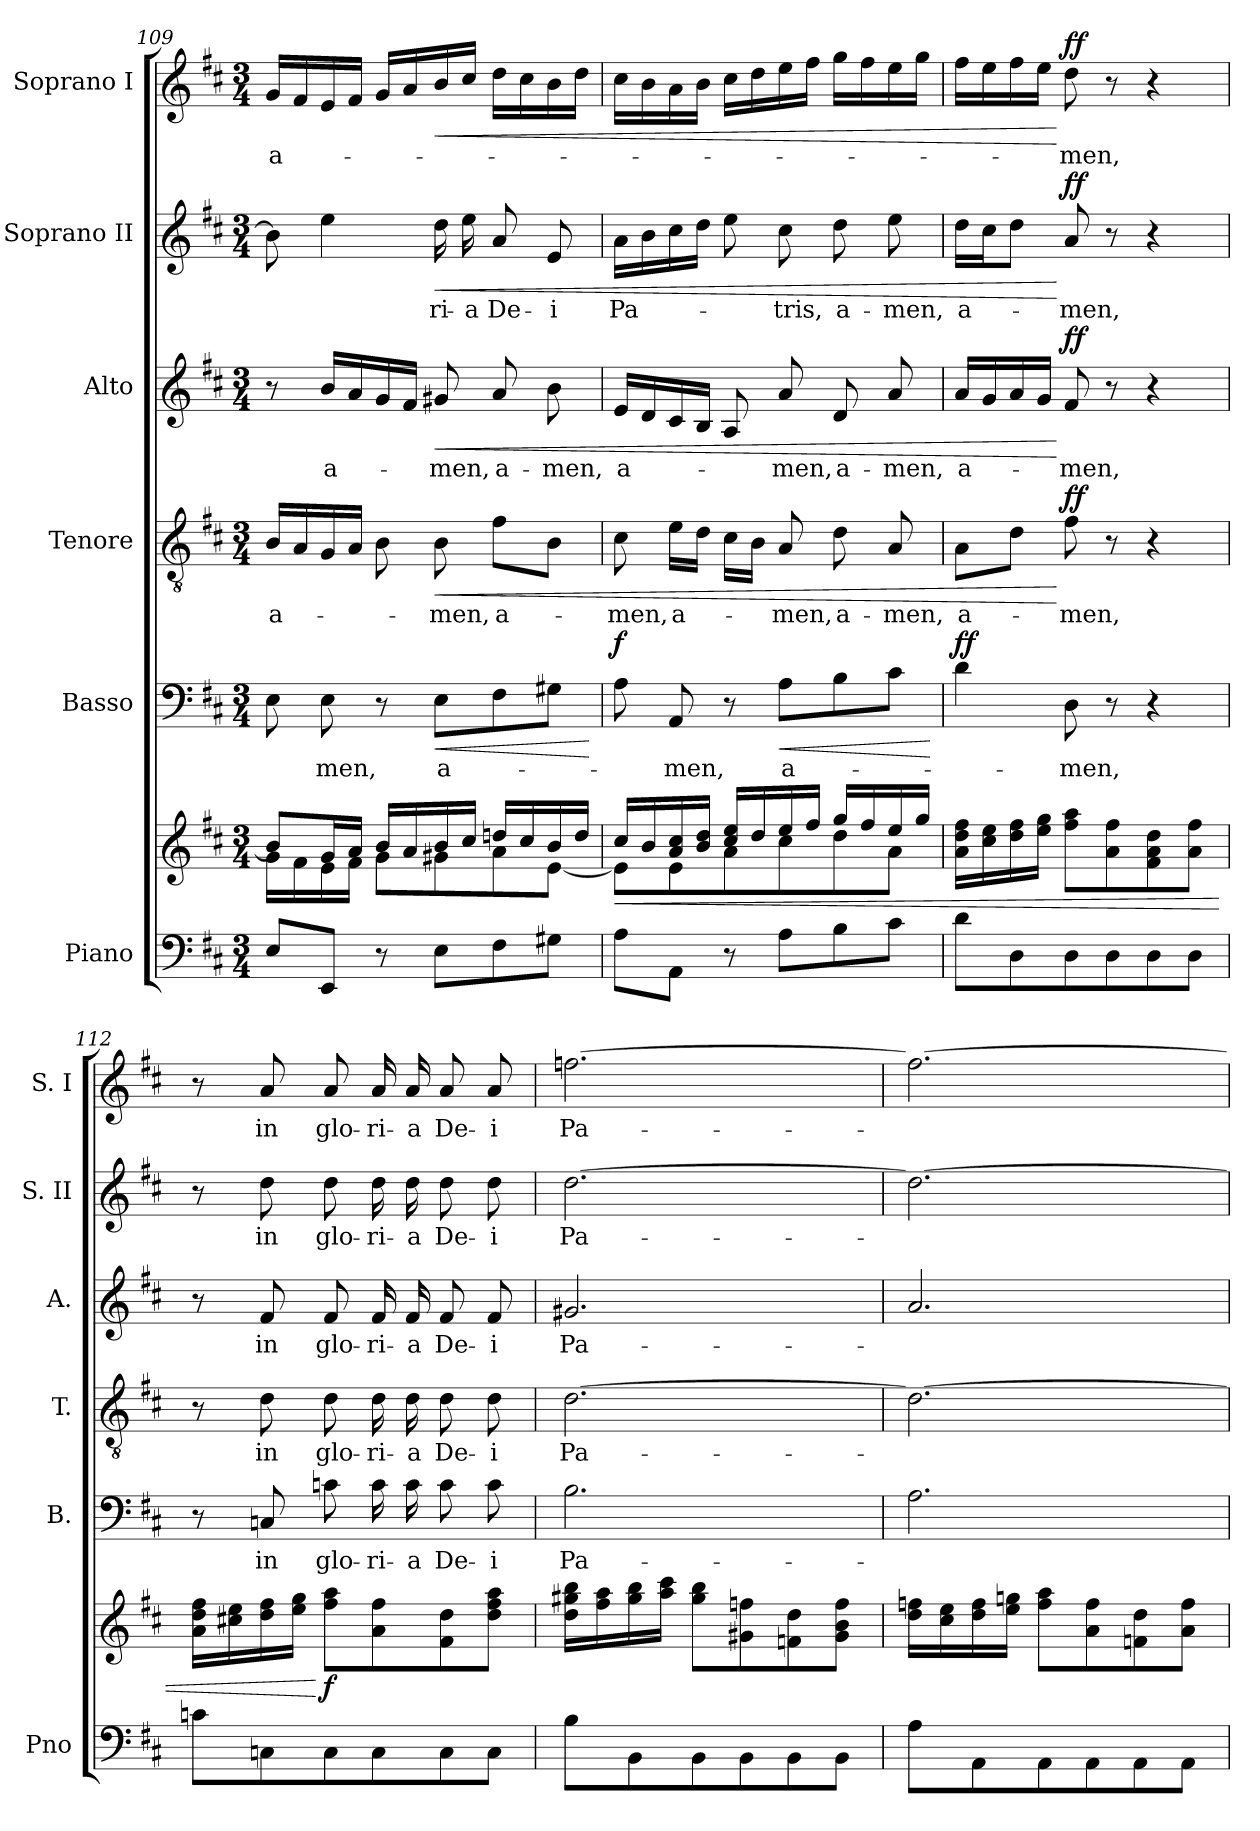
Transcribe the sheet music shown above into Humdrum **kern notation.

**kern	**kern	**dynam	**kern	**text	**dynam	**kern	**text	**dynam	**kern	**text	**dynam	**kern	**text	**dynam	**kern	**text	**dynam
*part6	*part6	*part6	*part5	*part5	*part5	*part4	*part4	*part4	*part3	*part3	*part3	*part2	*part2	*part2	*part1	*part1	*part1
*staff7	*staff6	*staff6/7	*staff5	*staff5	*staff5	*staff4	*staff4	*staff4	*staff3	*staff3	*staff3	*staff2	*staff2	*staff2	*staff1	*staff1	*staff1
*I"Piano	*	*	*I"Basso	*	*	*I"Tenore	*	*	*I"Alto	*	*	*I"Soprano II	*	*	*I"Soprano I	*	*
*I'Pno	*	*	*I'B.	*	*	*I'T.	*	*	*I'A.	*	*	*I'S. II	*	*	*I'S. I	*	*
*clefF4	*clefG2	*	*clefF4	*	*	*clefGv2	*	*	*clefG2	*	*	*clefG2	*	*	*clefG2	*	*
*ITrd1c1	*ITrd1c1	*	*ITrd1c1	*	*	*ITrd1c1	*	*	*ITrd1c1	*	*	*ITrd1c1	*	*	*ITrd1c1	*	*
*k[f#c#g#d#a#e#b#]	*k[f#c#g#d#a#e#b#]	*	*k[f#c#g#d#a#e#b#]	*	*	*k[f#c#g#d#a#e#b#]	*	*	*k[f#c#g#d#a#e#b#]	*	*	*k[f#c#g#d#a#e#b#]	*	*	*k[f#c#g#d#a#e#b#]	*	*
*M3/4	*M3/4	*	*M3/4	*	*	*M3/4	*	*	*M3/4	*	*	*M3/4	*	*	*M3/4	*	*
=109	=109	=109	=109	=109	=109	=109	=109	=109	=109	=109	=109	=109	=109	=109	=109	=109	=109
*	*^	*	*	*	*	*	*	*	*	*	*	*	*	*	*	*	*
!	!	!	!	!	!	!	!	!LO:LY:b	!	!	!	!	!	!	!	!	!LO:LY:b	!
8D#/L	8a#/L]	16f#\LL	.	8D#\	.	.	16A#/LL	a-	.	8r	.	.	8a#\]	.	.	16f#/LL	a-	.
.	.	16e#\	.	.	.	.	16G#/	.	.	.	.	.	.	.	.	16e#/	.	.
!	!	!	!	!	!LO:LY:b	!	!	!	!	!	!LO:LY:b	!	!	!	!	!	!	!
8DD#/J	16f#/L	16d#\	.	8D#\	men,	.	16F#/	.	.	16a#/LL	a-	.	4dd#\	.	.	16d#/	.	.
.	16g#/JJ	16e#\JJ	.	.	.	.	16G#/JJ	.	.	16g#/	.	.	.	.	.	16e#/JJ	.	.
8r	16a#/LL	8f#\L	.	8r	.	.	8A#\	.	.	16f#/	.	.	.	.	.	16f#/LL	.	.
.	16g#/	.	.	.	.	.	.	.	.	16e#/JJ	.	.	.	.	.	16g#/	.	.
!	!	!	!	!	!LO:LY:b	!LO:HP:b	!	!LO:LY:b	!LO:HP:b	!	!LO:LY:b	!LO:HP:b	!	!LO:LY:b	!LO:HP:b	!	!	!LO:HP:b
8D#\L	16a#/	8f##X\	.	8D#\L	a-	<	8A#\	-men,	<	8f##X/	-men,	<	16cc#\	ri-	<	16a#/	.	<
!	!	!	!	!	!	!	!	!	!	!	!	!	!	!LO:LY:b	!	!	!	!
.	16b#/JJ	.	.	.	.	.	.	.	.	.	.	.	16dd#\	-a	.	16b#/JJ	.	.
!	!	!	!	!	!	!	!	!LO:LY:b	!	!	!LO:LY:b	!	!	!LO:LY:b	!	!	!	!
8E#\	16cc#X/LL	8g#\	.	8E#\	.	.	8e#\L	a-	.	8g#/	a-	.	8g#/	De-	.	16cc#\LL	.	.
.	16b#/	.	.	.	.	.	.	.	.	.	.	.	.	.	.	16b#\	.	.
!	!	!	!	!	!	!	!	!	!	!	!LO:LY:b	!	!	!LO:LY:b	!	!	!	!
8F##X\J	16a#/	[8d#\J	.	8F##X\J	.	.	8A#\J	.	.	8a#\	-men,	.	8d#/	-i	.	16a#\	.	.
.	16cc#/JJ	.	.	.	.	.	.	.	.	.	.	.	.	.	.	16cc#\JJ	.	.
*	*v	*v	*	*	*	*	*	*	*	*	*	*	*	*	*	*	*	*
.	.	.	.	.	[	.	.	.	.	.	.	.	.	.	.	.	.
=110	=110	=110	=110	=110	=110	=110	=110	=110	=110	=110	=110	=110	=110	=110	=110	=110	=110
!	!	!LO:HP:b	!	!	!LO:DY:b	!	!LO:LY:b	!	!	!LO:LY:b	!	!	!LO:LY:b	!	!	!	!
*	*^	*	*	*	*	*	*	*	*	*	*	*	*	*	*	*	*
8G#\L	16b#/LL	8d#\L]	<	8G#\	.	f	8B#\	men,	.	16d#/LL	a-	.	16g#\LL	Pa-	.	16b#\LL	.	.
.	16a#/	.	.	.	.	.	.	.	.	16c#/	.	.	16a#\	.	.	16a#\	.	.
!	!	!	!	!	!LO:LY:b	!	!	!LO:LY:b	!	!	!	!	!	!	!	!	!	!
8GG#\J	16g#/ 16b#/	8d#\	.	8GG#/	-men,	.	16d#\LL	a-	.	16B#/	.	.	16b#\	.	.	16g#\	.	.
.	16a#/ 16cc#/JJ	.	.	.	.	.	16c#\JJ	.	.	16A#/JJ	.	.	16cc#\JJ	.	.	16a#\JJ	.	.
8r	16b#/ 16dd#/LL	8g#\	.	8r	.	.	16B#\LL	.	.	8G#/	.	.	8dd#\	.	.	16b#\LL	.	.
.	16cc#/	.	.	.	.	.	16A#\JJ	.	.	.	.	.	.	.	.	16cc#\	.	.
!	!	!	!	!	!LO:LY:b	!LO:HP:b	!	!LO:LY:b	!	!	!LO:LY:b	!	!	!LO:LY:b	!	!	!	!
8G#\L	16dd#/	8b#\	.	8G#\L	a-	<	8G#/	-men,	.	8g#/	men,	.	8b#\	tris,	.	16dd#\	.	.
.	16ee#/JJ	.	.	.	.	.	.	.	.	.	.	.	.	.	.	16ee#\JJ	.	.
!	!	!	!	!	!	!	!	!LO:LY:b	!	!	!LO:LY:b	!	!	!LO:LY:b	!	!	!	!
8A#\	16ff#/LL	8cc#\	.	8A#\	.	.	8c#\	a-	.	8c#/	a-	.	8cc#\	a-	.	16ff#\LL	.	.
.	16ee#/	.	.	.	.	.	.	.	.	.	.	.	.	.	.	16ee#\	.	.
!	!	!	!	!	!	!	!	!LO:LY:b	!	!	!LO:LY:b	!	!	!LO:LY:b	!	!	!	!
8B#\J	16dd#/	8g#\J	.	8B#\J	.	.	8G#/	-men,	.	8g#/	-men,	.	8dd#\	-men,	.	16dd#\	.	.
.	16ff#/JJ	.	.	.	.	.	.	.	.	.	.	.	.	.	.	16ff#\JJ	.	.
*	*v	*v	*	*	*	*	*	*	*	*	*	*	*	*	*	*	*	*
.	.	.	.	.	[	.	.	.	.	.	.	.	.	.	.	.	.
!!LO:LB:g=z
=111	=111	=111	=111	=111	=111	=111	=111	=111	=111	=111	=111	=111	=111	=111	=111	=111	=111
!	!	!	!	!	!LO:DY:b	!	!LO:LY:b	!	!	!LO:LY:b	!	!	!LO:LY:b	!	!	!	!
8c#\L	16g#\ 16cc#\ 16ee#\LL	.	4c#\	.	ff	8G#\L	a-	.	16g#/LL	a-	.	16cc#\LL	a-	.	16ee#\LL	.	.
.	16b#\ 16dd#\	.	.	.	.	.	.	.	16f#/	.	.	16b#\J	.	.	16dd#\	.	.
8C#\	16cc#\ 16ee#\	.	.	.	.	8c#\J	.	.	16g#/	.	.	8cc#\J	.	.	16ee#\	.	.
.	16dd#\ 16ff#\JJ	.	.	.	.	.	.	.	16f#/JJ	.	.	.	.	.	16dd#\JJ	.	.
!	!	!	!	!LO:LY:b	!	!	!LO:LY:b	!LO:DY:n=1:b	!	!LO:LY:b	!LO:DY:n=1:b	!	!LO:LY:b	!LO:DY:n=1:b	!	!LO:LY:b	!LO:DY:n=1:b
8C#\	8ee#\ 8gg#\L	.	8C#\	-men,	.	8e#\	-men,	[ ff	8e#/	men,	[ ff	8g#/	men,	[ ff	8cc#\	men,	[ ff
8C#\	8g#\ 8ee#\	.	8r	.	.	8r	.	.	8r	.	.	8r	.	.	8r	.	.
8C#\	8e#\ 8g#\ 8cc#\	.	4r	.	.	4r	.	.	4r	.	.	4r	.	.	4r	.	.
8C#\J	8g#\ 8ee#\J	.	.	.	.	.	.	.	.	.	.	.	.	.	.	.	.
=112	=112	=112	=112	=112	=112	=112	=112	=112	=112	=112	=112	=112	=112	=112	=112	=112	=112
8Bn\L	16g#\ 16cc#\ 16ee#\LL	.	8r	.	.	8r	.	.	8r	.	.	8r	.	.	8r	.	.
.	16b#X\ 16dd#\	.	.	.	.	.	.	.	.	.	.	.	.	.	.	.	.
!	!	!	!	!LO:LY:b	!	!	!LO:LY:b	!	!	!LO:LY:b	!	!	!LO:LY:b	!	!	!LO:LY:b	!
8BBn\	16cc#\ 16ee#\	.	8BBn/	in	.	8c#\	in	.	8e#/	in	.	8cc#\	in	.	8g#/	in	.
.	16dd#\ 16ff#\JJ	.	.	.	.	.	.	.	.	.	.	.	.	.	.	.	.
!	!	!LO:DY:n=1:b	!	!LO:LY:b	!	!	!LO:LY:b	!	!	!LO:LY:b	!	!	!LO:LY:b	!	!	!LO:LY:b	!
8BB\	8ee#\ 8gg#\L	[ f	8Bn\	glo-	.	8c#\	glo-	.	8e#/	glo-	.	8cc#\	glo-	.	8g#/	glo-	.
!	!	!	!	!LO:LY:b	!	!	!LO:LY:b	!	!	!LO:LY:b	!	!	!LO:LY:b	!	!	!LO:LY:b	!
8BB\	8g#\ 8ee#\	.	16B\	-ri-	.	16c#\	-ri-	.	16e#/	-ri-	.	16cc#\	-ri-	.	16g#/	-ri-	.
!	!	!	!	!LO:LY:b	!	!	!LO:LY:b	!	!	!LO:LY:b	!	!	!LO:LY:b	!	!	!LO:LY:b	!
.	.	.	16B\	-a	.	16c#\	-a	.	16e#/	-a	.	16cc#\	-a	.	16g#/	-a	.
!	!	!	!	!LO:LY:b	!	!	!LO:LY:b	!	!	!LO:LY:b	!	!	!LO:LY:b	!	!	!LO:LY:b	!
8BB\	8e#\ 8cc#\	.	8B\	De-	.	8c#\	De-	.	8e#/	De-	.	8cc#\	De-	.	8g#/	De-	.
!	!	!	!	!LO:LY:b	!	!	!LO:LY:b	!	!	!LO:LY:b	!	!	!LO:LY:b	!	!	!LO:LY:b	!
8BB\J	8cc#\ 8ee#\ 8gg#\J	.	8B\	-i	.	8c#\	-i	.	8e#/	-i	.	8cc#\	-i	.	8g#/	-i	.
=113	=113	=113	=113	=113	=113	=113	=113	=113	=113	=113	=113	=113	=113	=113	=113	=113	=113
!	!	!	!	!LO:LY:b	!	!	!LO:LY:b	!	!	!LO:LY:b	!	!	!LO:LY:b	!	!	!LO:LY:b	!
8A#\L	16cc#\ 16ff##X\ 16aa#\LL	.	2.A#\	Pa-	.	[2.c#\	Pa-	.	2.f##X/	Pa-	.	[2.cc#\	Pa-	.	[2.een\	Pa-	.
.	16ee#\ 16gg#\	.	.	.	.	.	.	.	.	.	.	.	.	.	.	.	.
8AA#\	16ff##\ 16aa#\	.	.	.	.	.	.	.	.	.	.	.	.	.	.	.	.
.	16gg#\ 16bb#\JJ	.	.	.	.	.	.	.	.	.	.	.	.	.	.	.	.
8AA#\	8ff##\ 8aa#\L	.	.	.	.	.	.	.	.	.	.	.	.	.	.	.	.
8AA#\	8f##X\ 8een\	.	.	.	.	.	.	.	.	.	.	.	.	.	.	.	.
8AA#\	8en\ 8cc#\	.	.	.	.	.	.	.	.	.	.	.	.	.	.	.	.
8AA#\J	8f##\ 8a#\ 8ee\J	.	.	.	.	.	.	.	.	.	.	.	.	.	.	.	.
=114	=114	=114	=114	=114	=114	=114	=114	=114	=114	=114	=114	=114	=114	=114	=114	=114	=114
8G#\L	16cc#\ 16een\LL	.	2.G#\	.	.	2.c#\_	.	.	2.g#/	.	.	2.cc#\_	.	.	2.ee\_	.	.
.	16b#\ 16dd#\	.	.	.	.	.	.	.	.	.	.	.	.	.	.	.	.
8GG#\	16cc#\ 16ee\	.	.	.	.	.	.	.	.	.	.	.	.	.	.	.	.
.	16dd#\ 16ff#X\JJ	.	.	.	.	.	.	.	.	.	.	.	.	.	.	.	.
8GG#\	8ee\ 8gg#\L	.	.	.	.	.	.	.	.	.	.	.	.	.	.	.	.
8GG#\	8g#\ 8ee\	.	.	.	.	.	.	.	.	.	.	.	.	.	.	.	.
8GG#\	8en\ 8cc#\	.	.	.	.	.	.	.	.	.	.	.	.	.	.	.	.
8GG#\J	8g#\ 8ee\J	.	.	.	.	.	.	.	.	.	.	.	.	.	.	.	.
=	=	=	=	=	=	=	=	=	=	=	=	=	=	=	=	=	=
*-	*-	*-	*-	*-	*-	*-	*-	*-	*-	*-	*-	*-	*-	*-	*-	*-	*-
